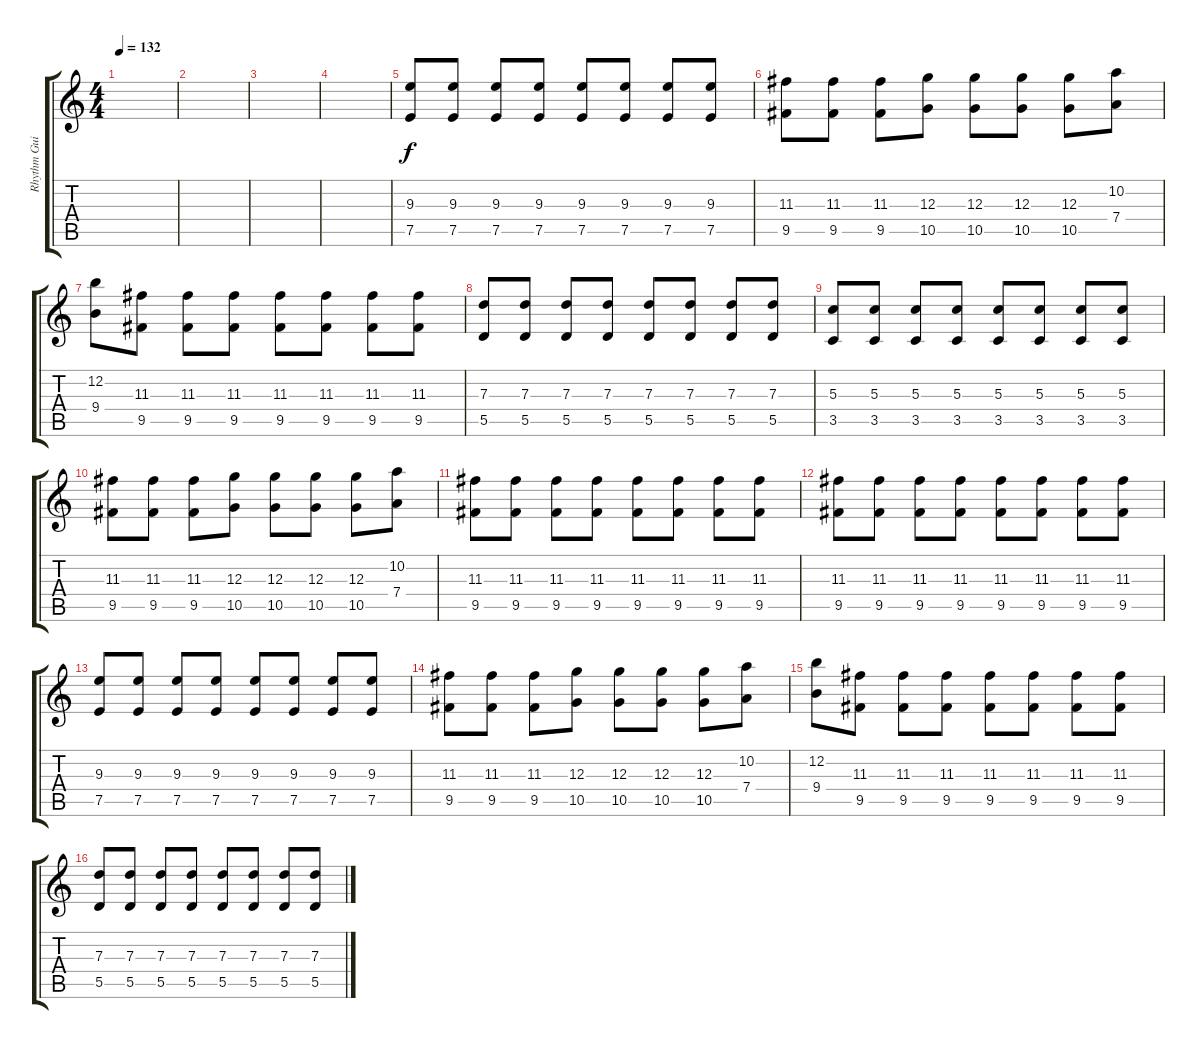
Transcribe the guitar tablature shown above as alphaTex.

\track ("Rhythm Guitar" "Rhythm Gui") {instrument overdrivenguitar}
\staff {score tabs}
\tuning (E4 B3 G3 D3 A2 E2) {hide}
\ts (4 4)
\tempo 132
\clef g2
\ks c
|
|
|
|
(9.3 7.5).8{volume 11} (9.3 7.5).8 (9.3 7.5).8 (9.3 7.5).8 (9.3 7.5).8 (9.3 7.5).8 (9.3 7.5).8 (9.3 7.5).8 |
(11.3 9.5).8 (11.3 9.5).8 (11.3 9.5).8 (12.3 10.5).8 (12.3 10.5).8 (12.3 10.5).8 (12.3 10.5).8 (10.2 7.4).8 |
(12.2 9.4).8 (11.3 9.5).8 (11.3 9.5).8 (11.3 9.5).8 (11.3 9.5).8 (11.3 9.5).8 (11.3 9.5).8 (11.3 9.5).8 |
(7.3 5.5).8 (7.3 5.5).8 (7.3 5.5).8 (7.3 5.5).8 (7.3 5.5).8 (7.3 5.5).8 (7.3 5.5).8 (7.3 5.5).8 |
(5.3 3.5).8 (5.3 3.5).8 (5.3 3.5).8 (5.3 3.5).8 (5.3 3.5).8 (5.3 3.5).8 (5.3 3.5).8 (5.3 3.5).8 |
(11.3 9.5).8 (11.3 9.5).8 (11.3 9.5).8 (12.3 10.5).8 (12.3 10.5).8 (12.3 10.5).8 (12.3 10.5).8 (10.2 7.4).8 |
(11.3 9.5).8 (11.3 9.5).8 (11.3 9.5).8 (11.3 9.5).8 (11.3 9.5).8 (11.3 9.5).8 (11.3 9.5).8 (11.3 9.5).8 |
(11.3 9.5).8 (11.3 9.5).8 (11.3 9.5).8 (11.3 9.5).8 (11.3 9.5).8 (11.3 9.5).8 (11.3 9.5).8 (11.3 9.5).8 |
(9.3 7.5).8 (9.3 7.5).8 (9.3 7.5).8 (9.3 7.5).8 (9.3 7.5).8 (9.3 7.5).8 (9.3 7.5).8 (9.3 7.5).8 |
(11.3 9.5).8 (11.3 9.5).8 (11.3 9.5).8 (12.3 10.5).8 (12.3 10.5).8 (12.3 10.5).8 (12.3 10.5).8 (10.2 7.4).8 |
(12.2 9.4).8 (11.3 9.5).8 (11.3 9.5).8 (11.3 9.5).8 (11.3 9.5).8 (11.3 9.5).8 (11.3 9.5).8 (11.3 9.5).8 |
(7.3 5.5).8 (7.3 5.5).8 (7.3 5.5).8 (7.3 5.5).8 (7.3 5.5).8 (7.3 5.5).8 (7.3 5.5).8 (7.3 5.5).8
